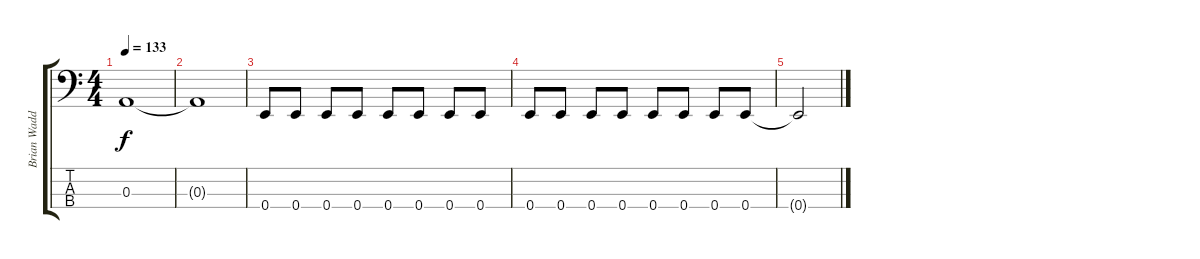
\track ("Brian Waddell" "Brian Wadd") {instrument electricbasspick}
\staff {score tabs}
\tuning (G2 D2 A1 E1) {hide}
\ts (4 4)
\tempo 133
\clef f4
\ks c
0.3{t}.1{dy f} |
0.3{t}.1 |
0.4.8 0.4.8 0.4.8 0.4.8 0.4.8 0.4.8 0.4.8 0.4.8 |
0.4.8 0.4.8 0.4.8 0.4.8 0.4.8 0.4.8 0.4.8 0.4.8 |
0.4{t}.2
